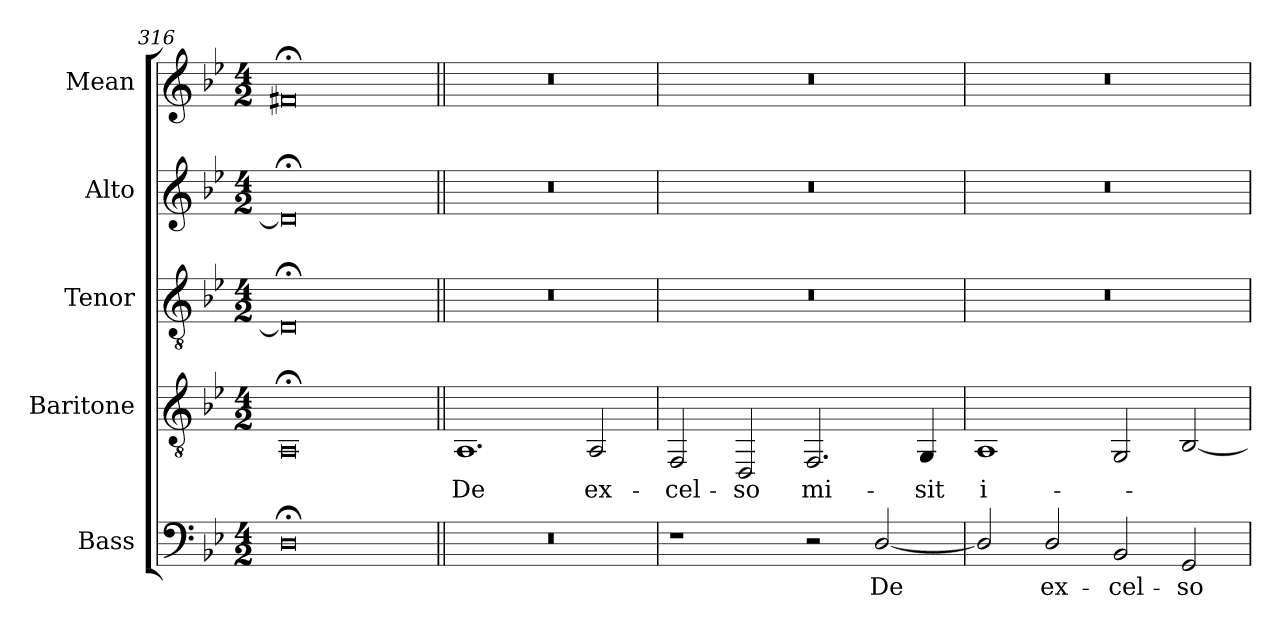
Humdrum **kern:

**kern	**text	**kern	**text	**kern	**kern	**kern
*part5	*part5	*part4	*part4	*part3	*part2	*part1
*staff5	*staff5	*staff4	*staff4	*staff3	*staff2	*staff1
*I"Bass	*	*I"Baritone	*	*I"Tenor	*I"Alto	*I"Mean
*I'B.	*	*I'Bar.	*	*I'T.	*	*
*clefF4	*	*clefGv2	*	*clefGv2	*clefG2	*clefG2
*	*	*	*	*ITrd7c12	*	*
*k[b-e-]	*	*k[b-e-]	*	*k[b-e-]	*k[b-e-]	*k[b-e-]
*B-:	*	*B-:	*	*B-:	*B-:	*B-:
*M4/2	*	*M4/2	*	*M4/2	*M4/2	*M4/2
=316	=316	=316	=316	=316	=316	=316
0D;i	.	0AA;i	.	0DD;i]	0d;i]	0f#X;i
!!LO:LB:g=z
=317||	=317||	=317||	=317||	=317||	=317||	=317||
!LO:N:vis=1	!	!	!	!	!	!
!	!	!	!LO:LY:b:color=#000000	!LO:N:vis=1	!LO:N:vis=1	!LO:N:vis=1
0r	.	1.AAi	De	0r	0r	0r
!	!	!	!LO:LY:b:color=#000000	!	!	!
.	.	2AAi/	ex-	.	.	.
=318	=318	=318	=318	=318	=318	=318
!	!	!	!LO:LY:b:color=#000000	!LO:N:vis=1	!LO:N:vis=1	!LO:N:vis=1
1r	.	2FFi/	-cel-	0r	0r	0r
!	!	!	!LO:LY:b:color=#000000	!	!	!
.	.	2DDi/	-so	.	.	.
!	!	!	!LO:LY:b:color=#000000	!	!	!
2r	.	2.FFi/	mi-	.	.	.
!	!LO:LY:b:color=#000000	!	!	!	!	!
[2Di/	De	.	.	.	.	.
!	!	!	!LO:LY:b:color=#000000	!	!	!
.	.	4GGi/	-sit	.	.	.
=319	=319	=319	=319	=319	=319	=319
!	!	!	!LO:LY:b:color=#000000	!LO:N:vis=1	!LO:N:vis=1	!LO:N:vis=1
2Di/]	.	1AAi	i-	0r	0r	0r
!	!LO:LY:b:color=#000000	!	!	!	!	!
2Di/	ex-	.	.	.	.	.
!	!LO:LY:b:color=#000000	!	!	!	!	!
2BB-i/	-cel-	2GGi/	.	.	.	.
!	!LO:LY:b:color=#000000	!	!	!	!	!
2GGi/	-so	[2BB-i/	.	.	.	.
=	=	=	=	=	=	=
*-	*-	*-	*-	*-	*-	*-
